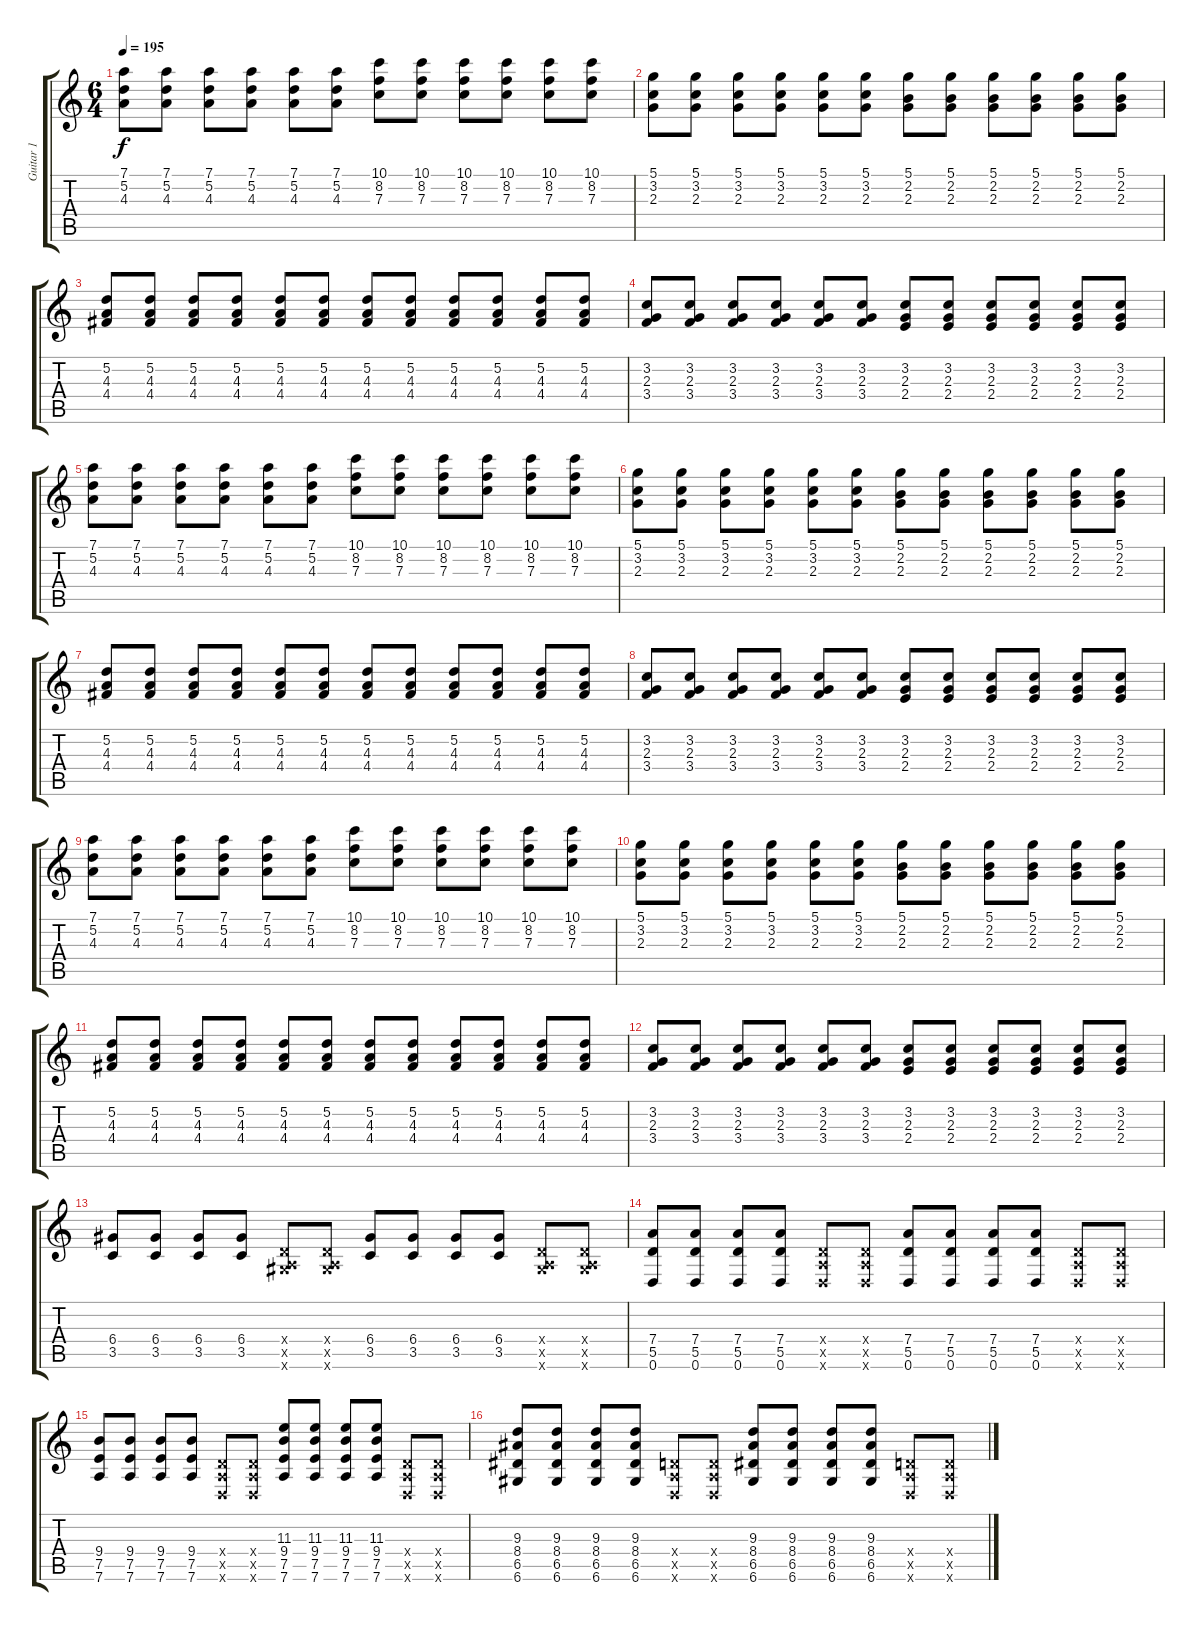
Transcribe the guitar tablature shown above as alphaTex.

\track ("Guitar 1" "Guitar 1") {instrument distortionguitar}
\staff {score tabs}
\tuning (D4 A3 F3 D3 A2 D2) {hide}
\ts (6 4)
\tempo 195
\clef g2
\ks c
(7.1 5.2 4.3).8{dy f} (7.1 5.2 4.3).8 (7.1 5.2 4.3).8 (7.1 5.2 4.3).8 (7.1 5.2 4.3).8 (7.1 5.2 4.3).8 (10.1 8.2 7.3).8 (10.1 8.2 7.3).8 (10.1 8.2 7.3).8 (10.1 8.2 7.3).8 (10.1 8.2 7.3).8 (10.1 8.2 7.3).8 |
(5.1 3.2 2.3).8 (5.1 3.2 2.3).8 (5.1 3.2 2.3).8 (5.1 3.2 2.3).8 (5.1 3.2 2.3).8 (5.1 3.2 2.3).8 (5.1 2.2 2.3).8 (5.1 2.2 2.3).8 (5.1 2.2 2.3).8 (5.1 2.2 2.3).8 (5.1 2.2 2.3).8 (5.1 2.2 2.3).8 |
(5.2 4.3 4.4).8 (5.2 4.3 4.4).8 (5.2 4.3 4.4).8 (5.2 4.3 4.4).8 (5.2 4.3 4.4).8 (5.2 4.3 4.4).8 (5.2 4.3 4.4).8 (5.2 4.3 4.4).8 (5.2 4.3 4.4).8 (5.2 4.3 4.4).8 (5.2 4.3 4.4).8 (5.2 4.3 4.4).8 |
(3.2 2.3 3.4).8 (3.2 2.3 3.4).8 (3.2 2.3 3.4).8 (3.2 2.3 3.4).8 (3.2 2.3 3.4).8 (3.2 2.3 3.4).8 (3.2 2.3 2.4).8 (3.2 2.3 2.4).8 (3.2 2.3 2.4).8 (3.2 2.3 2.4).8 (3.2 2.3 2.4).8 (3.2 2.3 2.4).8 |
(7.1 5.2 4.3).8 (7.1 5.2 4.3).8 (7.1 5.2 4.3).8 (7.1 5.2 4.3).8 (7.1 5.2 4.3).8 (7.1 5.2 4.3).8 (10.1 8.2 7.3).8 (10.1 8.2 7.3).8 (10.1 8.2 7.3).8 (10.1 8.2 7.3).8 (10.1 8.2 7.3).8 (10.1 8.2 7.3).8 |
(5.1 3.2 2.3).8 (5.1 3.2 2.3).8 (5.1 3.2 2.3).8 (5.1 3.2 2.3).8 (5.1 3.2 2.3).8 (5.1 3.2 2.3).8 (5.1 2.2 2.3).8 (5.1 2.2 2.3).8 (5.1 2.2 2.3).8 (5.1 2.2 2.3).8 (5.1 2.2 2.3).8 (5.1 2.2 2.3).8 |
(5.2 4.3 4.4).8 (5.2 4.3 4.4).8 (5.2 4.3 4.4).8 (5.2 4.3 4.4).8 (5.2 4.3 4.4).8 (5.2 4.3 4.4).8 (5.2 4.3 4.4).8 (5.2 4.3 4.4).8 (5.2 4.3 4.4).8 (5.2 4.3 4.4).8 (5.2 4.3 4.4).8 (5.2 4.3 4.4).8 |
(3.2 2.3 3.4).8 (3.2 2.3 3.4).8 (3.2 2.3 3.4).8 (3.2 2.3 3.4).8 (3.2 2.3 3.4).8 (3.2 2.3 3.4).8 (3.2 2.3 2.4).8 (3.2 2.3 2.4).8 (3.2 2.3 2.4).8 (3.2 2.3 2.4).8 (3.2 2.3 2.4).8 (3.2 2.3 2.4).8 |
(7.1 5.2 4.3).8 (7.1 5.2 4.3).8 (7.1 5.2 4.3).8 (7.1 5.2 4.3).8 (7.1 5.2 4.3).8 (7.1 5.2 4.3).8 (10.1 8.2 7.3).8 (10.1 8.2 7.3).8 (10.1 8.2 7.3).8 (10.1 8.2 7.3).8 (10.1 8.2 7.3).8 (10.1 8.2 7.3).8 |
(5.1 3.2 2.3).8 (5.1 3.2 2.3).8 (5.1 3.2 2.3).8 (5.1 3.2 2.3).8 (5.1 3.2 2.3).8 (5.1 3.2 2.3).8 (5.1 2.2 2.3).8 (5.1 2.2 2.3).8 (5.1 2.2 2.3).8 (5.1 2.2 2.3).8 (5.1 2.2 2.3).8 (5.1 2.2 2.3).8 |
(5.2 4.3 4.4).8 (5.2 4.3 4.4).8 (5.2 4.3 4.4).8 (5.2 4.3 4.4).8 (5.2 4.3 4.4).8 (5.2 4.3 4.4).8 (5.2 4.3 4.4).8 (5.2 4.3 4.4).8 (5.2 4.3 4.4).8 (5.2 4.3 4.4).8 (5.2 4.3 4.4).8 (5.2 4.3 4.4).8 |
(3.2 2.3 3.4).8 (3.2 2.3 3.4).8 (3.2 2.3 3.4).8 (3.2 2.3 3.4).8 (3.2 2.3 3.4).8 (3.2 2.3 3.4).8 (3.2 2.3 2.4).8 (3.2 2.3 2.4).8 (3.2 2.3 2.4).8 (3.2 2.3 2.4).8 (3.2 2.3 2.4).8 (3.2 2.3 2.4).8 |
(6.4 3.5).8{volume 13 balance 4} (6.4 3.5).8 (6.4 3.5).8 (6.4 3.5).8 (0.4{x} 0.5{x} 6.6{x}).8 (0.4{x} 0.5{x} 6.6{x}).8 (6.4 3.5).8 (6.4 3.5).8 (6.4 3.5).8 (6.4 3.5).8 (0.4{x} 0.5{x} 6.6{x}).8 (0.4{x} 0.5{x} 6.6{x}).8 |
(7.4 5.5 0.6).8 (7.4 5.5 0.6).8 (7.4 5.5 0.6).8 (7.4 5.5 0.6).8 (0.4{x} 0.5{x} 0.6{x}).8 (0.4{x} 0.5{x} 0.6{x}).8 (7.4 5.5 0.6).8 (7.4 5.5 0.6).8 (7.4 5.5 0.6).8 (7.4 5.5 0.6).8 (0.4{x} 0.5{x} 0.6{x}).8 (0.4{x} 0.5{x} 0.6{x}).8 |
(9.4 7.5 7.6).8 (9.4 7.5 7.6).8 (9.4 7.5 7.6).8 (9.4 7.5 7.6).8 (0.4{x} 0.5{x} 0.6{x}).8 (0.4{x} 0.5{x} 0.6{x}).8 (11.3 9.4 7.5 7.6).8 (11.3 9.4 7.5 7.6).8 (11.3 9.4 7.5 7.6).8 (11.3 9.4 7.5 7.6).8 (0.4{x} 0.5{x} 0.6{x}).8 (0.4{x} 0.5{x} 0.6{x}).8 |
(9.3 8.4 6.5 6.6).8 (9.3 8.4 6.5 6.6).8 (9.3 8.4 6.5 6.6).8 (9.3 8.4 6.5 6.6).8 (0.4{x} 0.5{x} 0.6{x}).8 (0.4{x} 0.5{x} 0.6{x}).8 (9.3 8.4 6.5 6.6).8 (9.3 8.4 6.5 6.6).8 (9.3 8.4 6.5 6.6).8 (9.3 8.4 6.5 6.6).8 (0.4{x} 0.5{x} 0.6{x}).8 (0.4{x} 0.5{x} 0.6{x}).8
